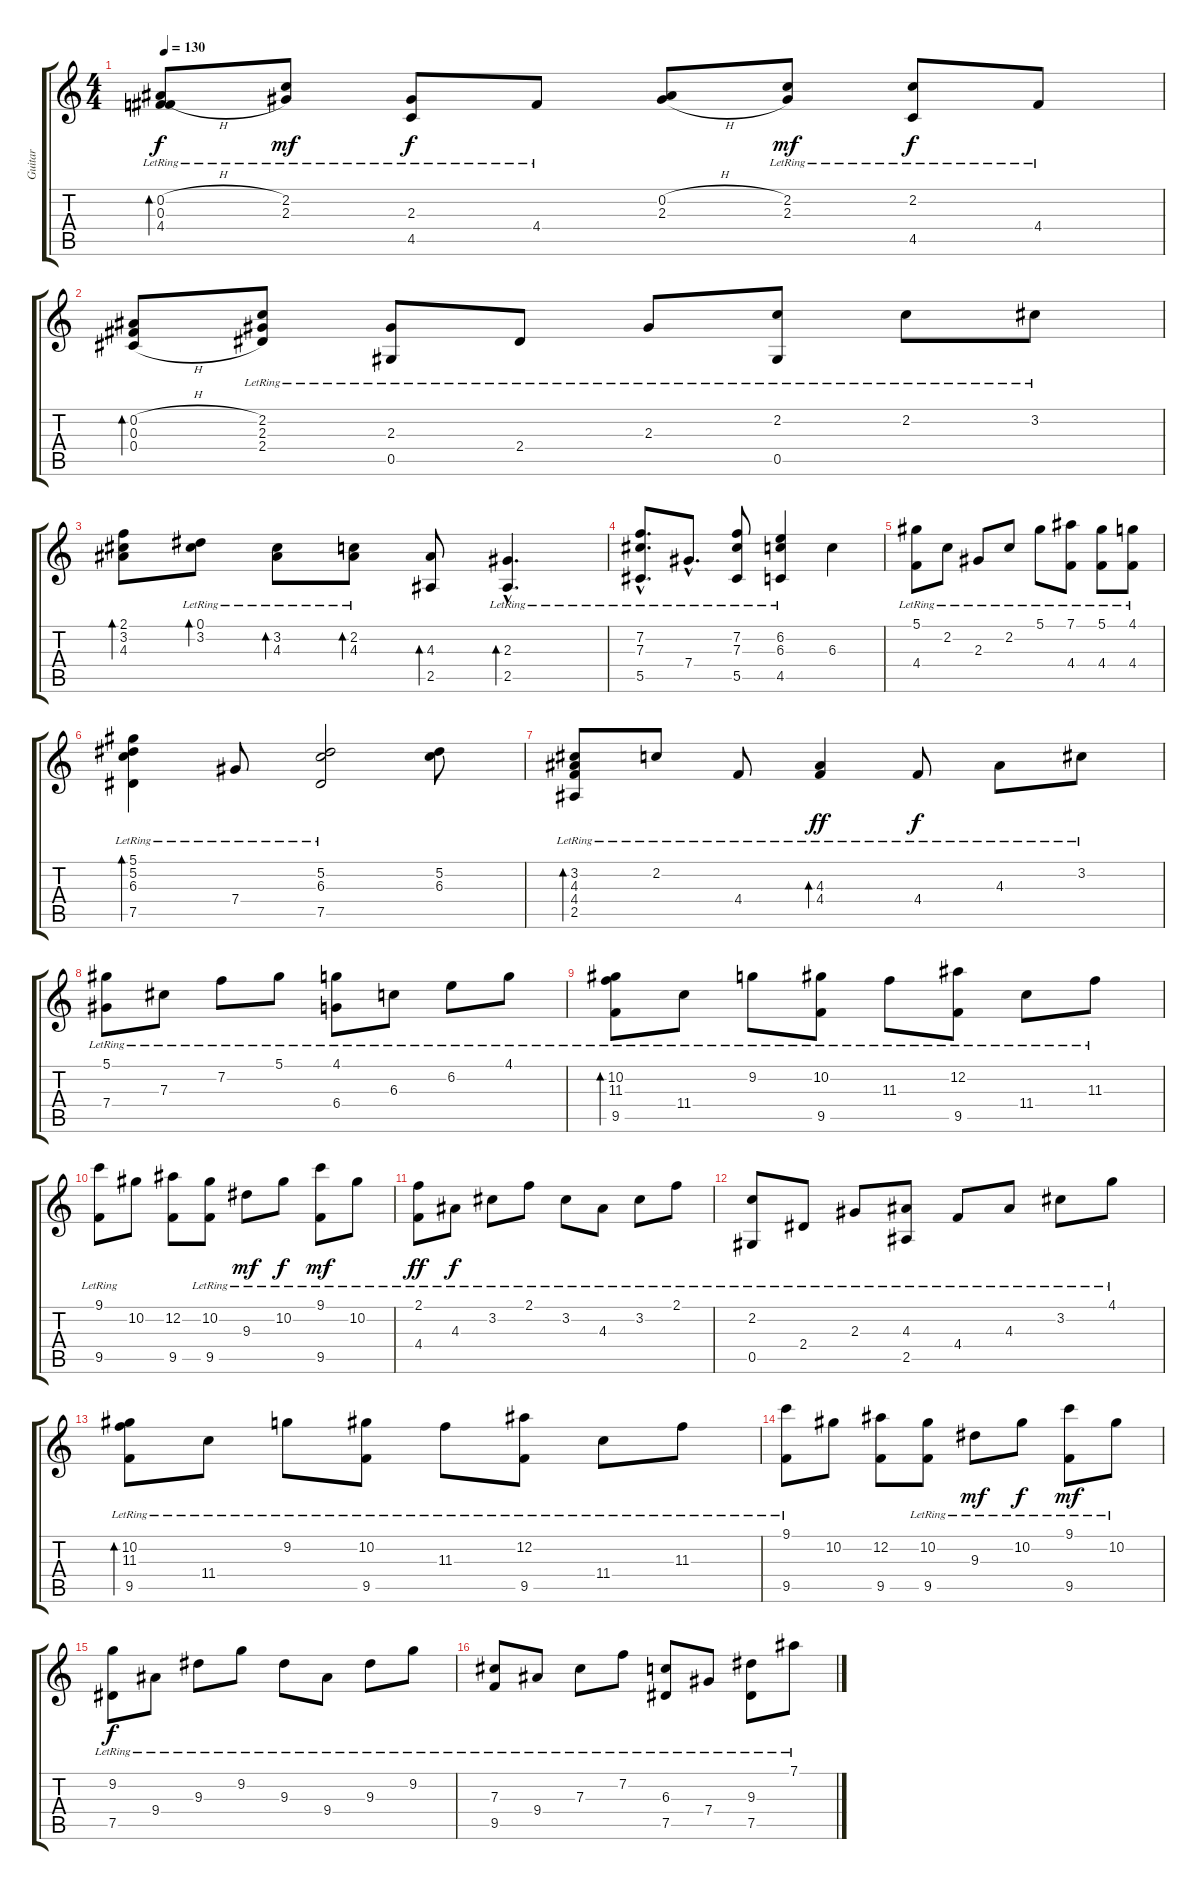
\track ("Guitar" "Guitar") {instrument acousticguitarsteel}
\staff {score tabs}
\tuning (Eb4 Bb3 Gb3 Db3 Ab2 Eb2) {hide}
\ts (4 4)
\tempo 130
\clef g2
\ks c
(0.2{h} 0.3{h} 4.4{lr}).8{bd 120 dy f} (2.2{lr} 2.3{lr}).8{dy mf} (2.3{lr} 4.5{lr}).8{dy f} 4.4{lr}.8 (0.2{h} 2.3{h}).8 (2.2 2.3{lr}).8{dy mf} (2.2{lr} 4.5{lr}).8{dy f} 4.4{lr}.8 |
(0.2{h} 0.3{h} 0.4{h}).8{bd 120} (2.2{lr} 2.3{lr} 2.4{lr}).8 (2.3{lr} 0.5{lr}).8 2.4{lr}.8 2.3{lr}.8 (2.2{lr} 0.5{lr}).8 2.2{lr}.8 3.2{lr}.8 |
(2.1 3.2 4.3).8{bd 120} (0.1{lr} 3.2).8{bd 120} (3.2{lr} 4.3).8{bd 120} (2.2{lr} 4.3).8{bd 120} (4.3 2.5).8{bd 60} (2.3{hac lr} 2.5{hac lr}).4{d bd 60} |
(7.2{hac lr} 7.3{hac lr} 5.5{hac lr}).8{d} 7.4{hac lr}.8{d} (7.2{lr} 7.3{lr} 5.5{lr}).8 (6.2{lr} 6.3{lr} 4.5{lr}).4 6.3.4 |
(5.1{lr} 4.4{lr}).8 2.2{lr}.8 2.3{lr}.8 2.2{lr}.8 5.1{lr}.8 (7.1{lr} 4.4{lr}).8 (5.1{lr} 4.4{lr}).8 (4.1{lr} 4.4{lr}).8 |
(5.1{lr} 5.2{lr} 6.3{lr} 7.5{lr}).4{bd 120} 7.4{lr}.8 (5.2{lr} 6.3{lr} 7.5{lr}).2 (5.2 6.3).8 |
(3.2{lr} 4.3{lr} 4.4{lr} 2.5{lr}).8{bd 120} 2.2{lr}.8 4.4{lr}.8 (4.3{lr} 4.4{lr}).4{bd 120 dy ff} 4.4{lr}.8{dy f} 4.3{lr}.8 3.2{lr}.8 |
(5.1{lr} 7.4{lr}).8 7.3{lr}.8 7.2{lr}.8 5.1{lr}.8 (4.1{lr} 6.4{lr}).8 6.3{lr}.8 6.2{lr}.8 4.1{lr}.8 |
(10.2{lr} 11.3{lr} 9.5{lr}).8{bd 120} 11.4{lr}.8 9.2{lr}.8 (10.2{lr} 9.5{lr}).8 11.3{lr}.8 (12.2{lr} 9.5{lr}).8 11.4{lr}.8 11.3{lr}.8 |
(9.1{lr} 9.5{lr}).8 10.2.8 (12.2 9.5).8 (10.2{lr} 9.5{lr}).8 9.3{lr}.8{dy mf} 10.2{lr}.8{dy f} (9.1{lr} 9.5{lr}).8{dy mf} 10.2{lr}.8 |
(2.1{lr} 4.4{lr}).8{dy ff} 4.3{lr}.8{dy f} 3.2{lr}.8 2.1{lr}.8 3.2{lr}.8 4.3{lr}.8 3.2{lr}.8 2.1{lr}.8 |
(2.2{lr} 0.5{lr}).8 2.4{lr}.8 2.3{lr}.8 (4.3{lr} 2.5{lr}).8 4.4{lr}.8 4.3{lr}.8 3.2{lr}.8 4.1{lr}.8 |
(10.2{lr} 11.3{lr} 9.5{lr}).8{bd 120} 11.4{lr}.8 9.2{lr}.8 (10.2{lr} 9.5{lr}).8 11.3{lr}.8 (12.2{lr} 9.5{lr}).8 11.4{lr}.8 11.3{lr}.8 |
(9.1{lr} 9.5{lr}).8 10.2.8 (12.2 9.5).8 (10.2{lr} 9.5{lr}).8 9.3{lr}.8{dy mf} 10.2{lr}.8{dy f} (9.1{lr} 9.5{lr}).8{dy mf} 10.2{lr}.8 |
(9.2{lr} 7.5{lr}).8{dy f} 9.4{lr}.8 9.3{lr}.8 9.2{lr}.8 9.3{lr}.8 9.4{lr}.8 9.3{lr}.8 9.2{lr}.8 |
(7.3{lr} 9.5{lr}).8 9.4{lr}.8 7.3{lr}.8 7.2{lr}.8 (6.3{lr} 7.5{lr}).8 7.4{lr}.8 (9.3{lr} 7.5{lr}).8 7.1{lr}.8
